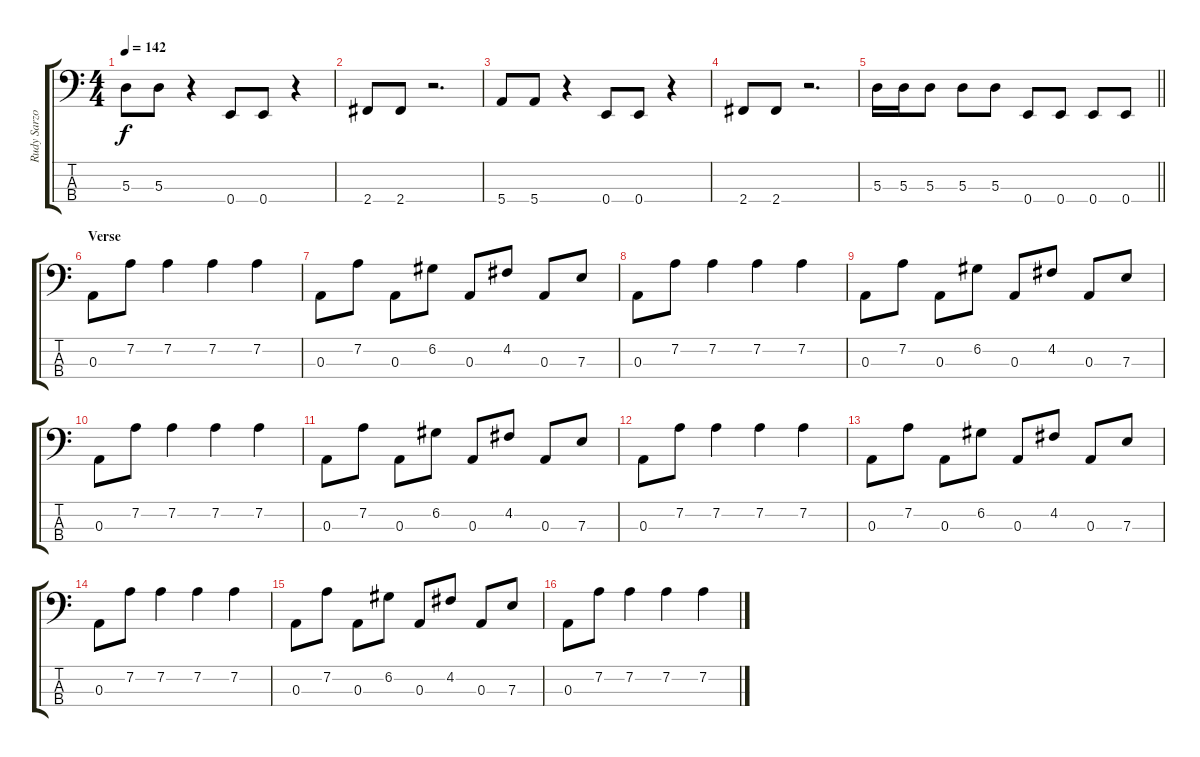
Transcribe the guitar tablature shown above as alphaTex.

\track ("Rudy Sarzo" "Rudy Sarzo") {instrument slapbass2 bank 1}
\staff {score tabs}
\tuning (G2 D2 A1 E1) {hide}
\ts (4 4)
\tempo 142
\clef f4
\ks c
5.3.8{dy f} 5.3.8 r.4 0.4.8 0.4.8 r.4 |
2.4.8 2.4.8 r.2{d} |
5.4.8 5.4.8 r.4 0.4.8 0.4.8 r.4 |
2.4.8 2.4.8 r.2{d} |
\barLineRight lightlight
5.3.16 5.3.16 5.3.8 5.3.8 5.3.8 0.4.8 0.4.8 0.4.8 0.4.8 |
\section ("" "Verse")
0.3.8 7.2.8 7.2.4 7.2.4 7.2.4 |
0.3.8 7.2.8 0.3.8 6.2.8 0.3.8 4.2.8 0.3.8 7.3.8 |
0.3.8 7.2.8 7.2.4 7.2.4 7.2.4 |
0.3.8 7.2.8 0.3.8 6.2.8 0.3.8 4.2.8 0.3.8 7.3.8 |
0.3.8 7.2.8 7.2.4 7.2.4 7.2.4 |
0.3.8 7.2.8 0.3.8 6.2.8 0.3.8 4.2.8 0.3.8 7.3.8 |
0.3.8 7.2.8 7.2.4 7.2.4 7.2.4 |
0.3.8 7.2.8 0.3.8 6.2.8 0.3.8 4.2.8 0.3.8 7.3.8 |
0.3.8 7.2.8 7.2.4 7.2.4 7.2.4 |
0.3.8 7.2.8 0.3.8 6.2.8 0.3.8 4.2.8 0.3.8 7.3.8 |
0.3.8 7.2.8 7.2.4 7.2.4 7.2.4
